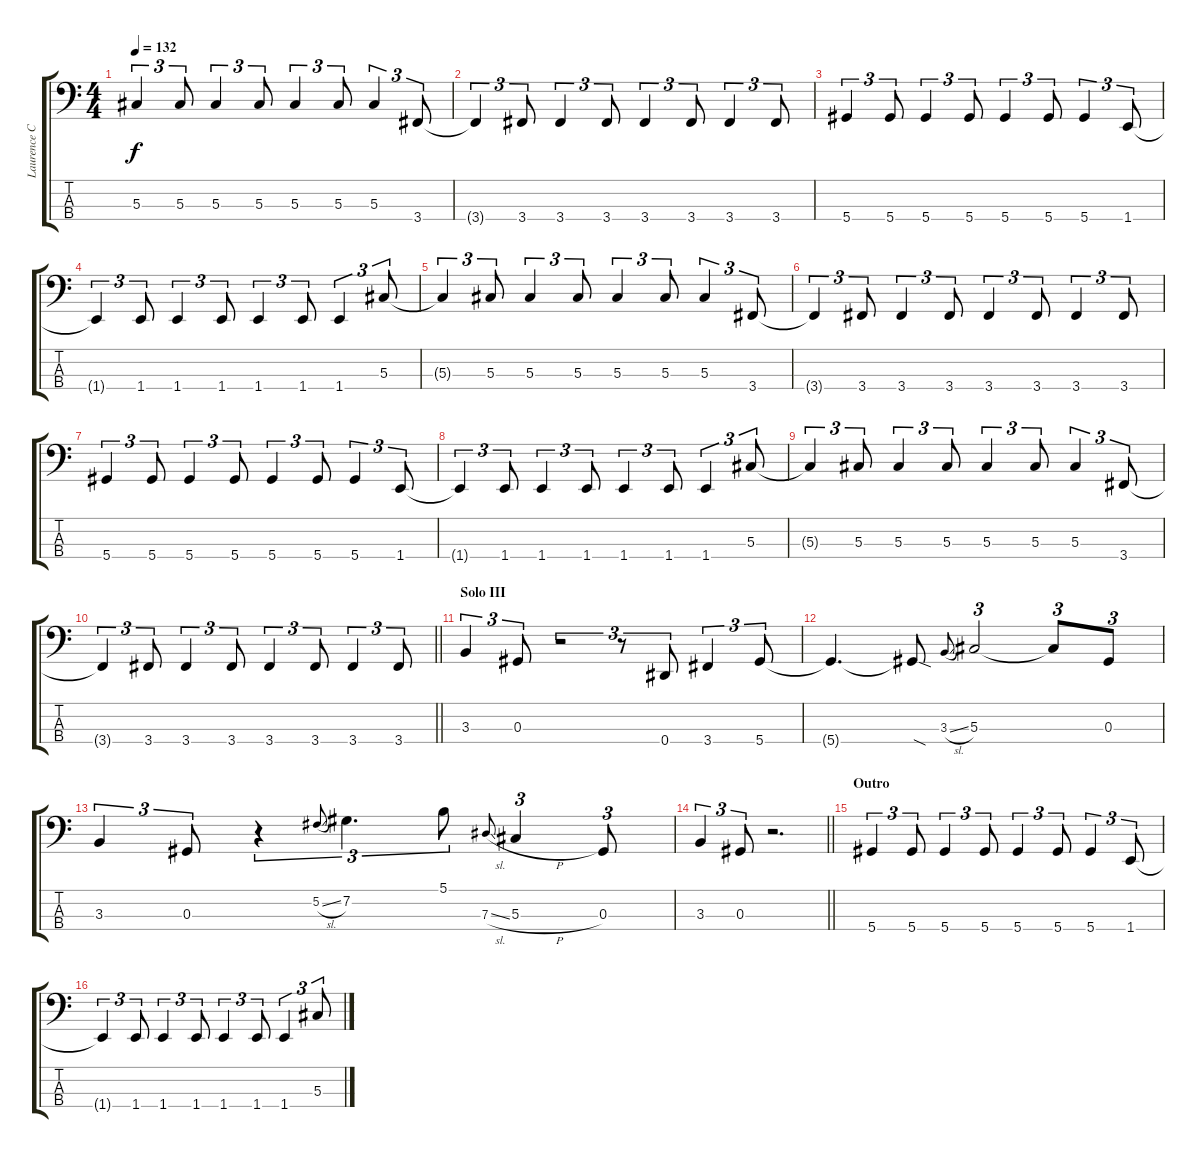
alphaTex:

\track ("Laurence Cottle" "Laurence C") {instrument electricbassfinger}
\staff {score tabs}
\tuning (Gb2 Db2 Ab1 Eb1) {hide}
\ts (4 4)
\tempo 132
\clef f4
\ks c
5.3{t}.4{tu (3 2) dy f} 5.3.8{tu (3 2)} 5.3.4{tu (3 2)} 5.3.8{tu (3 2)} 5.3.4{tu (3 2)} 5.3.8{tu (3 2)} 5.3.4{tu (3 2)} 3.4.8{tu (3 2)} |
3.4{t}.4{tu (3 2)} 3.4.8{tu (3 2)} 3.4.4{tu (3 2)} 3.4.8{tu (3 2)} 3.4.4{tu (3 2)} 3.4.8{tu (3 2)} 3.4.4{tu (3 2)} 3.4.8{tu (3 2)} |
5.4.4{tu (3 2)} 5.4.8{tu (3 2)} 5.4.4{tu (3 2)} 5.4.8{tu (3 2)} 5.4.4{tu (3 2)} 5.4.8{tu (3 2)} 5.4.4{tu (3 2)} 1.4.8{tu (3 2)} |
1.4{t}.4{tu (3 2)} 1.4.8{tu (3 2)} 1.4.4{tu (3 2)} 1.4.8{tu (3 2)} 1.4.4{tu (3 2)} 1.4.8{tu (3 2)} 1.4.4{tu (3 2)} 5.3.8{tu (3 2)} |
5.3{t}.4{tu (3 2)} 5.3.8{tu (3 2)} 5.3.4{tu (3 2)} 5.3.8{tu (3 2)} 5.3.4{tu (3 2)} 5.3.8{tu (3 2)} 5.3.4{tu (3 2)} 3.4.8{tu (3 2)} |
3.4{t}.4{tu (3 2)} 3.4.8{tu (3 2)} 3.4.4{tu (3 2)} 3.4.8{tu (3 2)} 3.4.4{tu (3 2)} 3.4.8{tu (3 2)} 3.4.4{tu (3 2)} 3.4.8{tu (3 2)} |
5.4.4{tu (3 2)} 5.4.8{tu (3 2)} 5.4.4{tu (3 2)} 5.4.8{tu (3 2)} 5.4.4{tu (3 2)} 5.4.8{tu (3 2)} 5.4.4{tu (3 2)} 1.4.8{tu (3 2)} |
1.4{t}.4{tu (3 2)} 1.4.8{tu (3 2)} 1.4.4{tu (3 2)} 1.4.8{tu (3 2)} 1.4.4{tu (3 2)} 1.4.8{tu (3 2)} 1.4.4{tu (3 2)} 5.3.8{tu (3 2)} |
5.3{t}.4{tu (3 2)} 5.3.8{tu (3 2)} 5.3.4{tu (3 2)} 5.3.8{tu (3 2)} 5.3.4{tu (3 2)} 5.3.8{tu (3 2)} 5.3.4{tu (3 2)} 3.4.8{tu (3 2)} |
\barLineRight lightlight
3.4{t}.4{tu (3 2)} 3.4.8{tu (3 2)} 3.4.4{tu (3 2)} 3.4.8{tu (3 2)} 3.4.4{tu (3 2)} 3.4.8{tu (3 2)} 3.4.4{tu (3 2)} 3.4.8{tu (3 2)} |
\section ("" "Solo III")
3.3.4{tu (3 2)} 0.3.8{tu (3 2)} r.2{tu (3 2)} r.8{tu (3 2)} 0.4.8{tu (3 2)} 3.4.4{tu (3 2)} 5.4.8{tu (3 2)} |
5.4{t}.4{d} 5.4{sod t}.8 3.3{sl}.8{gr onbeat} 5.3.2{tu (3 2)} 5.3{t}.8{tu (3 2)} 0.3.8{tu (3 2)} |
3.3.4{tu (3 2)} 0.3.8{tu (3 2)} r.4{tu (3 2)} 5.2{sl}.8{gr onbeat} 7.2.4{d tu (3 2)} 5.1.8{tu (3 2)} 7.3{sl}.8{gr onbeat} 5.3{h}.4{tu (3 2)} 0.3.8{tu (3 2)} |
\barLineRight lightlight
3.3.4{tu (3 2)} 0.3.8{tu (3 2)} r.2{d} |
\section ("" "Outro")
5.4.4{tu (3 2)} 5.4.8{tu (3 2)} 5.4.4{tu (3 2)} 5.4.8{tu (3 2)} 5.4.4{tu (3 2)} 5.4.8{tu (3 2)} 5.4.4{tu (3 2)} 1.4.8{tu (3 2)} |
1.4{t}.4{tu (3 2)} 1.4.8{tu (3 2)} 1.4.4{tu (3 2)} 1.4.8{tu (3 2)} 1.4.4{tu (3 2)} 1.4.8{tu (3 2)} 1.4.4{tu (3 2)} 5.3.8{tu (3 2)}
